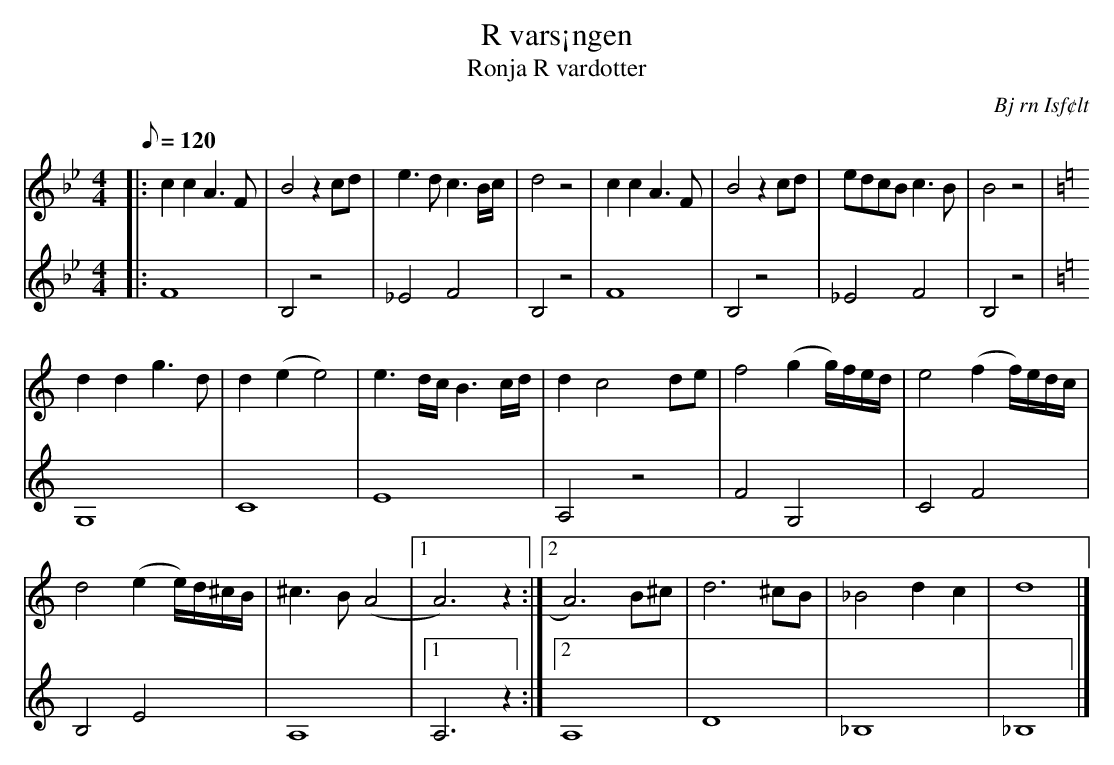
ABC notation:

X:1
T: R vars¡ngen
T: Ronja R vardotter
O: Bj rn Isf¢lt
M: 4/4
L: 1/8
K: Bb
Q: 120
V: 1
|: c2c2A2>F2 | B4z2cd | e2>d2 c3B/c/ | d4z4 | c2c2A3F | B4z2cd | edcBc2>B2 | B4z4 |
K: C
d2d2g2>d2 | d2(e2e4) | e3d/c/B3c/d/ | d2c4de | f4(g2g/)f/e/d/ | e4(f2f/)e/d/c/ |
d4(e2e/)d/^c/B/ | ^c3B(A4 |1 A6)z2 :|2 A6)B^c | d6^cB | _B4d2c2 | d8 |]
V: 3
|: F8 | B,4z4 | _E4F4 | B,4z4 | F8 | B,4z4 | _E4F4 | B,4z4 |
K: C
G,8 | C8 | E8 | A,4z4 | F4G,4 | C4F4 |
B,4E4 | A,8 |1 A,6z2 :|2 A,8 | D8 | _B,8 | _B,8 |]
